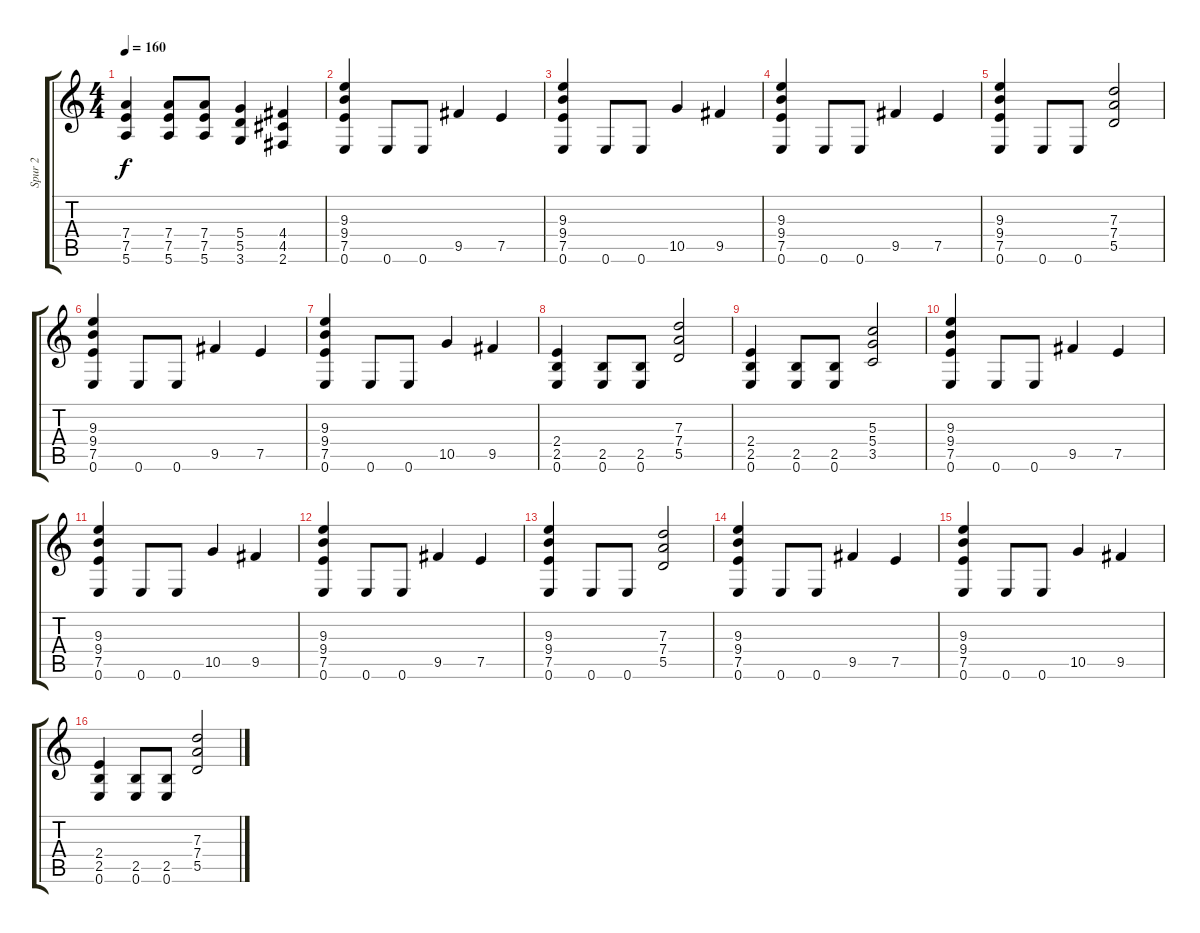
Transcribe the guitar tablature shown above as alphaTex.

\track ("Spur 2" "Spur 2") {instrument distortionguitar}
\staff {score tabs}
\tuning (E4 B3 G3 D3 A2 E2) {hide}
\ts (4 4)
\tempo 160
\clef g2
\ks c
(7.4 7.5 5.6).4{dy f} (7.4 7.5 5.6).8 (7.4 7.5 5.6).8 (5.4 5.5 3.6).4 (4.4 4.5 2.6).4 |
(9.3 9.4 7.5 0.6).4 0.6.8 0.6.8 9.5.4 7.5.4 |
(9.3 9.4 7.5 0.6).4 0.6.8 0.6.8 10.5.4 9.5.4 |
(9.3 9.4 7.5 0.6).4 0.6.8 0.6.8 9.5.4 7.5.4 |
(9.3 9.4 7.5 0.6).4 0.6.8 0.6.8 (7.3 7.4 5.5).2 |
(9.3 9.4 7.5 0.6).4 0.6.8 0.6.8 9.5.4 7.5.4 |
(9.3 9.4 7.5 0.6).4 0.6.8 0.6.8 10.5.4 9.5.4 |
(2.4 2.5 0.6).4 (2.5 0.6).8 (2.5 0.6).8 (7.3 7.4 5.5).2 |
(2.4 2.5 0.6).4 (2.5 0.6).8 (2.5 0.6).8 (5.3 5.4 3.5).2 |
(9.3 9.4 7.5 0.6).4 0.6.8 0.6.8 9.5.4 7.5.4 |
(9.3 9.4 7.5 0.6).4 0.6.8 0.6.8 10.5.4 9.5.4 |
(9.3 9.4 7.5 0.6).4 0.6.8 0.6.8 9.5.4 7.5.4 |
(9.3 9.4 7.5 0.6).4 0.6.8 0.6.8 (7.3 7.4 5.5).2 |
(9.3 9.4 7.5 0.6).4 0.6.8 0.6.8 9.5.4 7.5.4 |
(9.3 9.4 7.5 0.6).4 0.6.8 0.6.8 10.5.4 9.5.4 |
(2.4 2.5 0.6).4 (2.5 0.6).8 (2.5 0.6).8 (7.3 7.4 5.5).2
